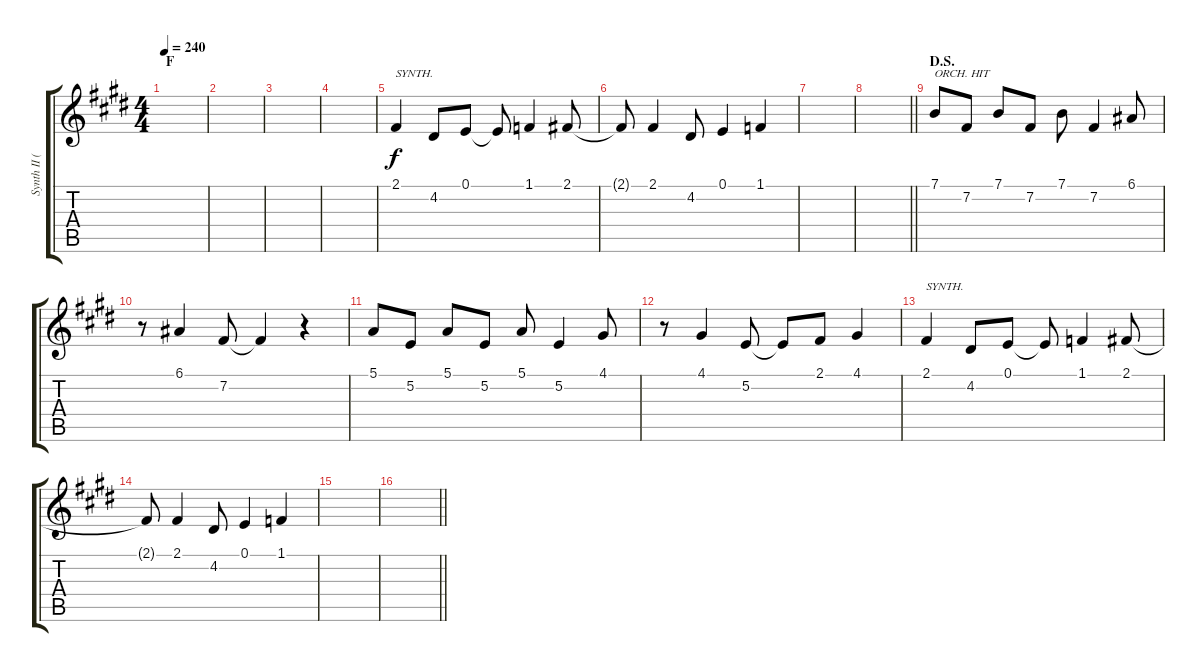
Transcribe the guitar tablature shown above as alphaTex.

\track ("Synth II (Kotobuki Tsumugi)" "Synth II (") {instrument lead2sawtooth}
\staff {score tabs}
\tuning (E4 B3 G3 D3 A2 E2) {hide}
\ts (4 4)
\section ("" "F")
\tempo 240
\clef g2
\ks e
|
|
|
|
2.1.4{txt "SYNTH."} 4.2.8 0.1.8 0.1{t}.8 1.1.4 2.1.8 |
2.1{t}.8 2.1.4 4.2.8 0.1.4 1.1.4 |
|
\barLineRight lightlight
|
\section ("" "D.S.")
7.1.8{txt "ORCH. HIT" instrument orchestrahit} 7.2.8 7.1.8 7.2.8 7.1.8 7.2.4 6.1.8 |
r.8 6.1.4 7.2.8 7.2{t}.4 r.4 |
5.1.8 5.2.8 5.1.8 5.2.8 5.1.8 5.2.4 4.1.8 |
r.8 4.1.4 5.2.8 5.2{t}.8 2.1.8 4.1.4 |
2.1.4{txt "SYNTH." instrument lead2sawtooth} 4.2.8 0.1.8 0.1{t}.8 1.1.4 2.1.8 |
2.1{t}.8 2.1.4 4.2.8 0.1.4 1.1.4 |
|
\barLineRight lightlight
